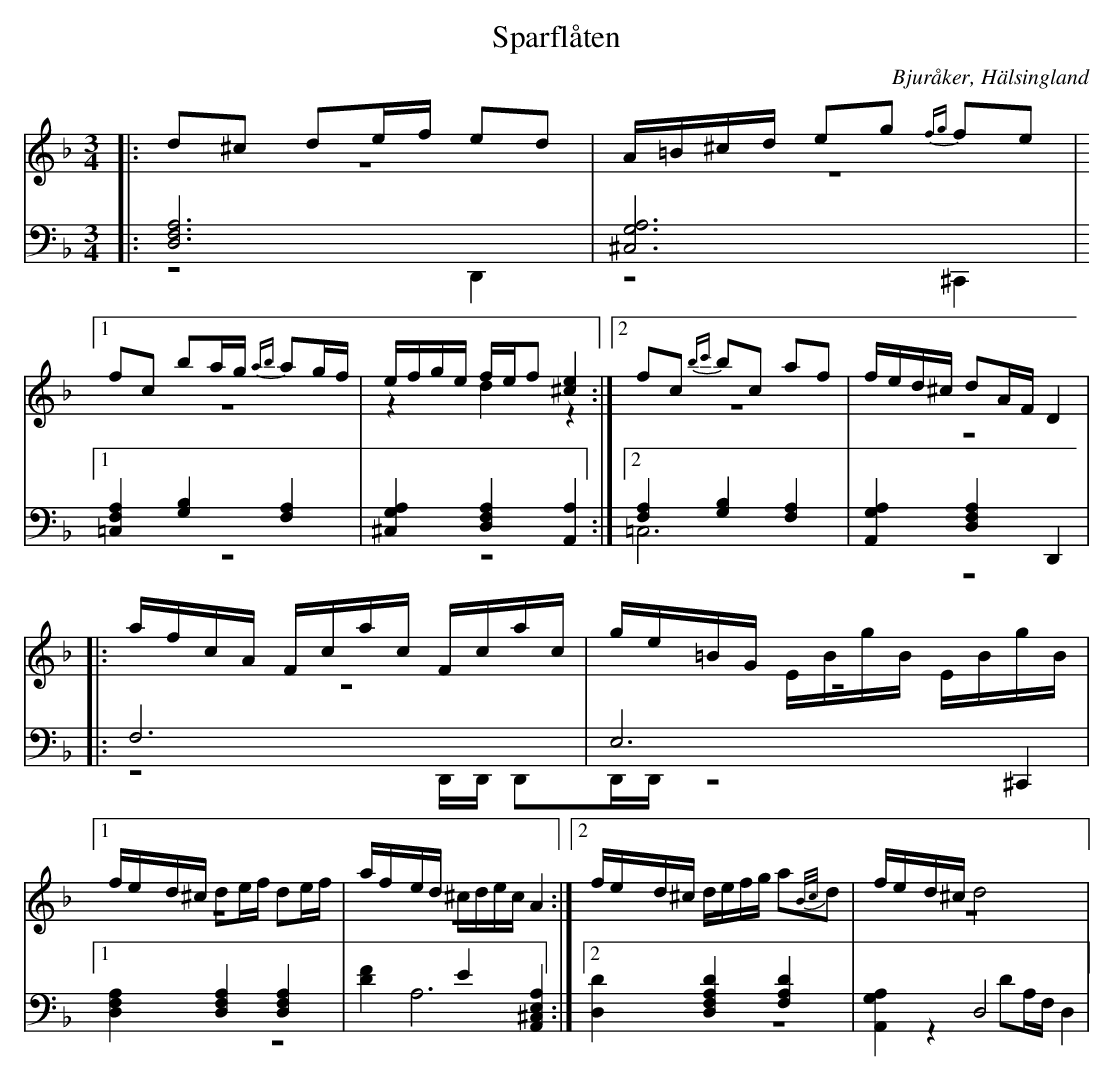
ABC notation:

X:1
T: Sparflåten
O: Bjuråker, Hälsingland
M: 3/4
L: 1/8
K: Dm
V:1
V:2 merge
V:3
V:4 merge
V:1
|:d^c de/f/ ed|A/=B/^c/d/ eg {fg}fe|1 fc ba/g/ {ab}ag/f/| e/f/g/e/ f/e/f [^c2e2]:|2 fc {bc'}bc af|f/e/d/^c/ dA/F/ D2|
|:a/f/c/A/  F/c/a/c/ F/c/a/c/|g/e/=B/G/  E/B/g/B/  E/B/g/B/|1 f/e/d/^c/ de/f/ de/f/|a/f/e/d/ ^c/d/e/c/ A2:|2 f/e/d/^c/ d/e/f/g/ a{B/c/}d|f/e/d/^c/ d4|
V:2
|:z6|z6|1 z6|z2 d2 z2:|2 z6|z6|
|:z6|z6|1 z6|z6:|2 z6|z6|
V:3 clef=bass
|:[D,6F,6A,6]|[^C,6G,6A,6]|1 [=C,2F,2A,2] [G,2B,2] [F,2A,2]|[^C,2G,2A,2] [D,2F,2A,2] [A,,2A,2]:|2 [F,2A,2] [G,2B,2] [F,2A,2]|[A,,2G,2A,2] [D,2F,2A,2] D,,2|
|:F,6|E,6|1 [D,2F,2A,2] [D,2F,2A,2] [D,2F,2A,2]|[D2F2] E2 [A,,2^C,2E,2A,2]:|2 [D,2D2] [D,2F,2A,2D2] [F,2A,2D2]|[A,,2G,2A,2] D,4|
V:4 clef=bass
|:z4 D,,2|z4 ^C,,2|1 z6|z6:|2 =C,6|z6|
|:z4D,,/D,,/ D,,D,,/D,,/|z4 ^C,,2|1 z6|A,6:|2 z6|z2 DA,/F,/ D,2|
